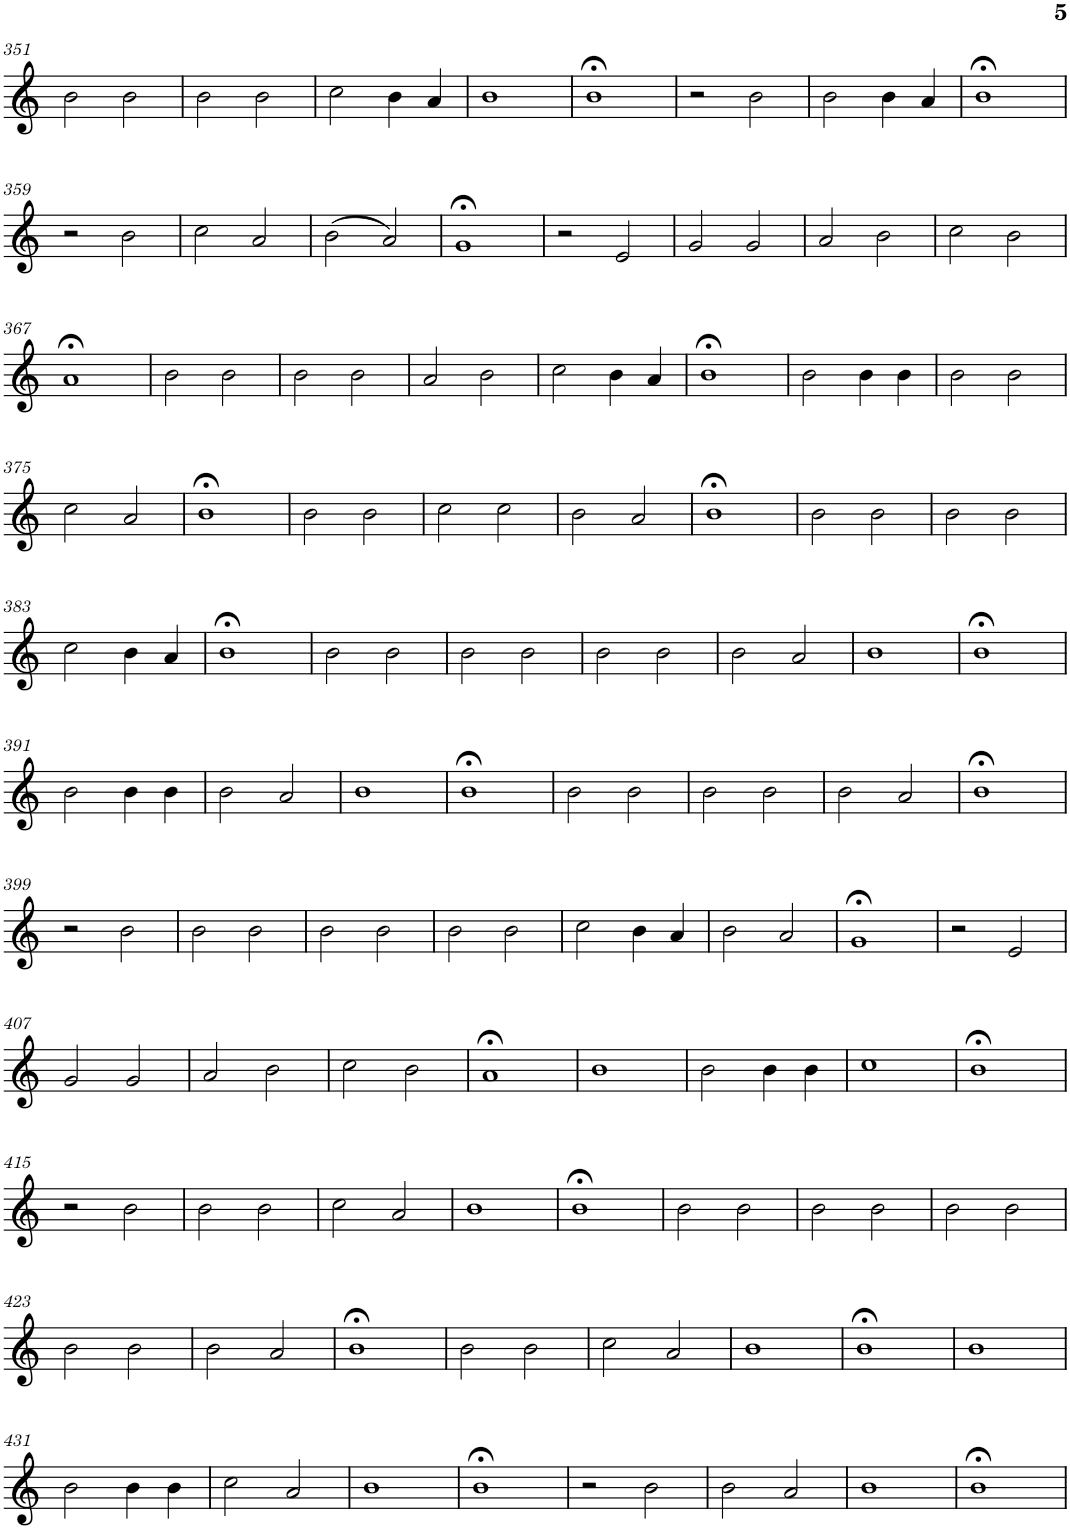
**kern
*part1
*staff1
*I"Piano
*I'Pno.
!!LO:PB:g=z
*clefG2
*k[]
*M4/4
*met(c)
=351
2b\
2b\
=352
2b\
2b\
=353
2cc\
4b\
4a/
=354
1b
=355
1b;<
=356
2r
2b\
=357
2b\
4b\
4a/
=358
1b;<
!!LO:LB:g=z
=359
2r
2b\
=360
2cc\
2a/
=361
(2b\
2a/)
=362
1g;<
=363
2r
2e/
=364
2g/
2g/
=365
2a/
2b\
=366
2cc\
2b\
!!LO:LB:g=z
=367
1a;<
=368
2b\
2b\
=369
2b\
2b\
=370
2a/
2b\
=371
2cc\
4b\
4a/
=372
1b;<
=373
2b\
4b\
4b\
=374
2b\
2b\
!!LO:LB:g=z
=375
2cc\
2a/
=376
1b;<
=377
2b\
2b\
=378
2cc\
2cc\
=379
2b\
2a/
=380
1b;<
=381
2b\
2b\
=382
2b\
2b\
!!LO:LB:g=z
=383
2cc\
4b\
4a/
=384
1b;<
=385
2b\
2b\
=386
2b\
2b\
=387
2b\
2b\
=388
2b\
2a/
=389
1b
=390
1b;<
!!LO:LB:g=z
=391
2b\
4b\
4b\
=392
2b\
2a/
=393
1b
=394
1b;<
=395
2b\
2b\
=396
2b\
2b\
=397
2b\
2a/
=398
1b;<
!!LO:LB:g=z
=399
2r
2b\
=400
2b\
2b\
=401
2b\
2b\
=402
2b\
2b\
=403
2cc\
4b\
4a/
=404
2b\
2a/
=405
1g;<
=406
2r
2e/
!!LO:LB:g=z
=407
2g/
2g/
=408
2a/
2b\
=409
2cc\
2b\
=410
1a;<
=411
1b
=412
2b\
4b\
4b\
=413
1cc
=414
1b;<
!!LO:LB:g=z
=415
2r
2b\
=416
2b\
2b\
=417
2cc\
2a/
=418
1b
=419
1b;<
=420
2b\
2b\
=421
2b\
2b\
=422
2b\
2b\
!!LO:LB:g=z
=423
2b\
2b\
=424
2b\
2a/
=425
1b;<
=426
2b\
2b\
=427
2cc\
2a/
=428
1b
=429
1b;<
=430
1b
!!LO:LB:g=z
=431
2b\
4b\
4b\
=432
2cc\
2a/
=433
1b
=434
1b;<
=435
2r
2b\
=436
2b\
2a/
=437
1b
=438
1b;<
=
*-
